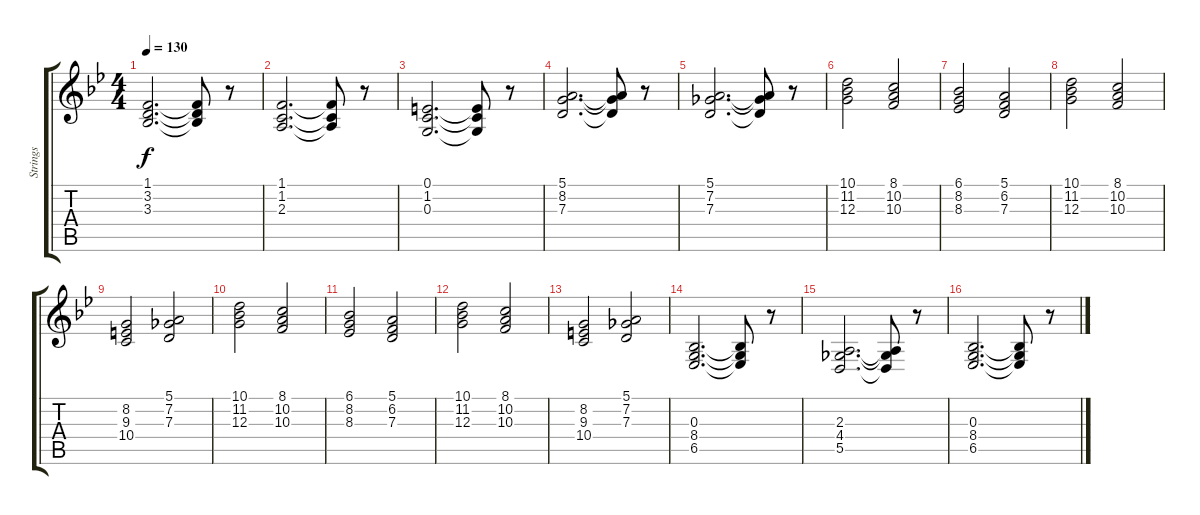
\track ("Strings" "Strings") {instrument stringensemble1}
\staff {score tabs}
\tuning (E4 B3 G3 D3 A2 E2) {hide}
\ts (4 4)
\tempo 130
\clef g2
\ks gminor
(1.1 3.2 3.3).2{d dy f} (1.1{t} 3.2{t} 3.3{t}).8 r.8 |
(1.1 1.2 2.3).2{d} (1.1{t} 1.2{t} 2.3{t}).8 r.8 |
(0.1 1.2 0.3).2{d} (0.1{t} 1.2{t} 0.3{t}).8 r.8 |
(5.1 8.2 7.3).2{d} (5.1{t} 8.2{t} 7.3{t}).8 r.8 |
(5.1 7.2 7.3).2{d} (5.1{t} 7.2{t} 7.3{t}).8 r.8 |
(10.1 11.2 12.3).2 (8.1 10.2 10.3).2 |
(6.1 8.2 8.3).2 (5.1 6.2 7.3).2 |
(10.1 11.2 12.3).2 (8.1 10.2 10.3).2 |
(8.2 9.3 10.4).2 (5.1 7.2 7.3).2 |
(10.1 11.2 12.3).2 (8.1 10.2 10.3).2 |
(6.1 8.2 8.3).2 (5.1 6.2 7.3).2 |
(10.1 11.2 12.3).2 (8.1 10.2 10.3).2 |
(8.2 9.3 10.4).2 (5.1 7.2 7.3).2 |
(0.3 8.4 6.5).2{d} (0.3{t} 8.4{t} 6.5{t}).8 r.8 |
(2.3 4.4 5.5).2{d} (2.3{t} 4.4{t} 5.5{t}).8 r.8 |
(0.3 8.4 6.5).2{d} (0.3{t} 8.4{t} 6.5{t}).8 r.8
